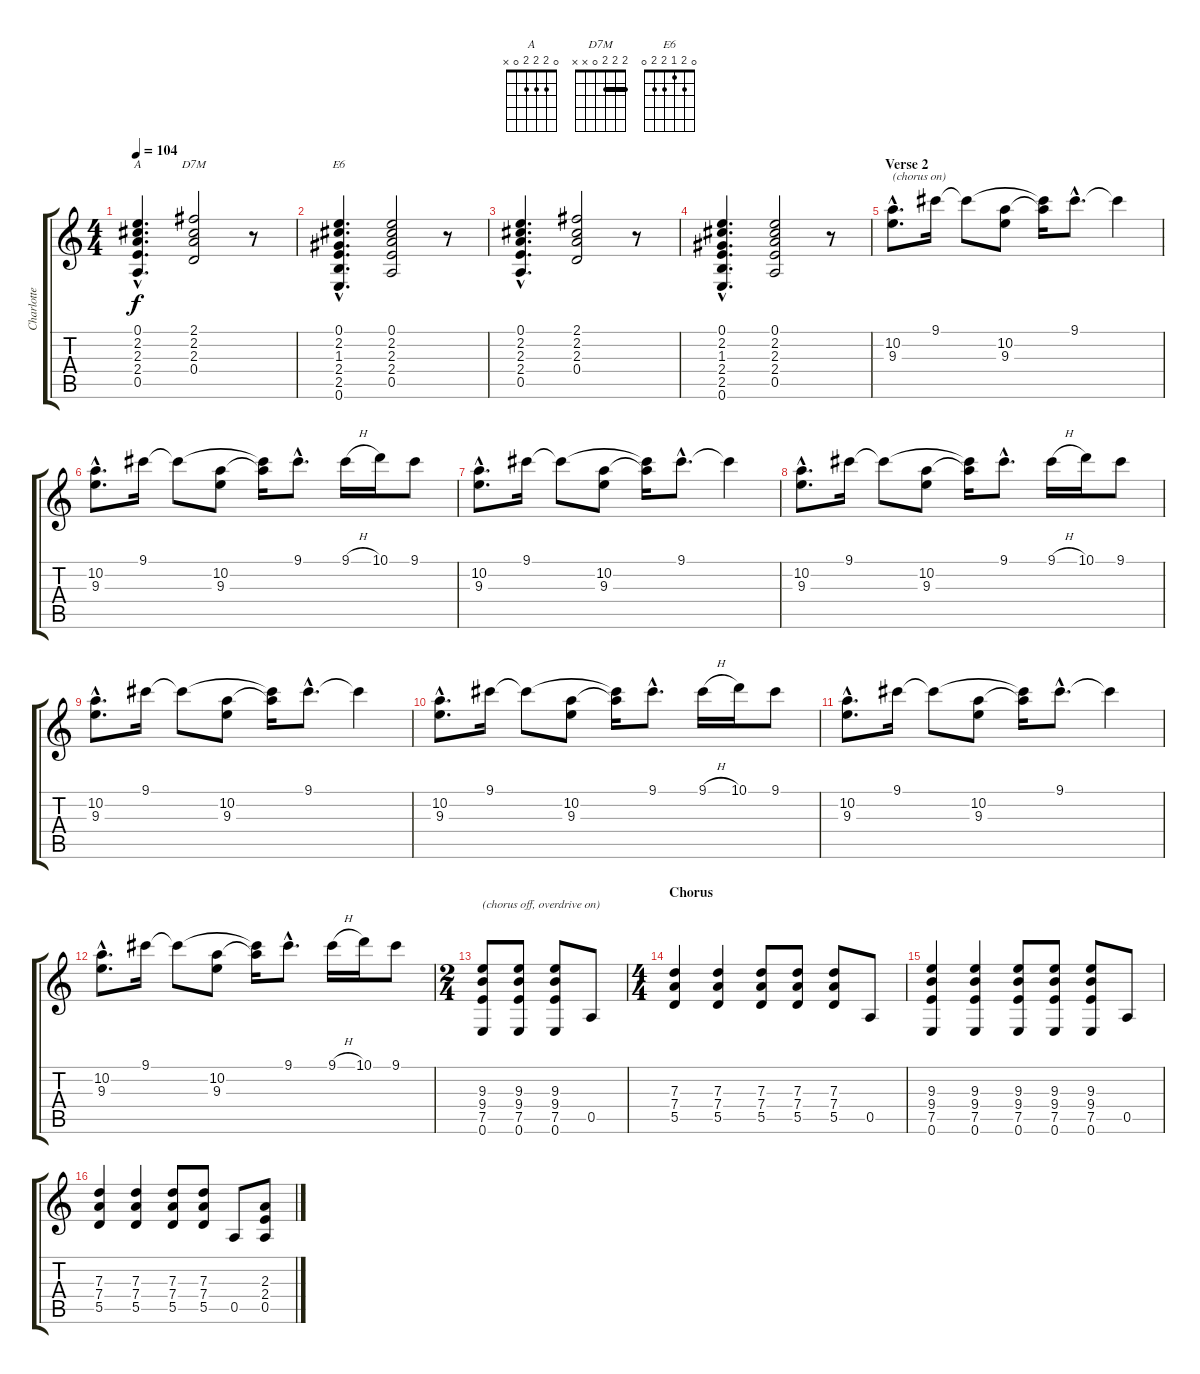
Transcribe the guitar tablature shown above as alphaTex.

\track ("Charlotte Hatherly" "Charlotte ") {instrument overdrivenguitar}
\staff {score tabs}
\tuning (E4 B3 G3 D3 A2 E2) {hide}
\chord ("A" 0 2 2 2 0 x)
\chord ("D7M" 2 2 2 0 x x) {barre 2}
\chord ("E6" 0 2 1 2 2 0)
\ts (4 4)
\tempo 104
\clef g2
\ks c
(0.1{hac} 2.2{hac} 2.3{hac} 2.4{hac} 0.5{hac}).4{d ch "A" dy f} (2.1 2.2 2.3 0.4).2{ch "D7M"} r.8 |
(0.1{hac} 2.2{hac} 1.3{hac} 2.4{hac} 2.5{hac} 0.6{hac}).4{d ch "E6"} (0.1 2.2 2.3 2.4 0.5).2 r.8 |
(0.1{hac} 2.2{hac} 2.3{hac} 2.4{hac} 0.5{hac}).4{d} (2.1 2.2 2.3 0.4).2 r.8 |
(0.1{hac} 2.2{hac} 1.3{hac} 2.4{hac} 2.5{hac} 0.6{hac}).4{d} (0.1 2.2 2.3 2.4 0.5).2 r.8 |
\section ("" "Verse 2")
(10.2{hac} 9.3{hac}).8{d txt "(chorus on)" volume 12 instrument electricguitarclean} 9.1.16 9.1{t}.8 (10.2 9.3).8 (9.1{t} 10.2{t}).16 9.1{hac}.8{d} 9.1{t}.4 |
(10.2{hac} 9.3{hac}).8{d} 9.1.16 9.1{t}.8 (10.2 9.3).8 (9.1{t} 10.2{t}).16 9.1{hac}.8{d} 9.1{h}.16 10.1.16 9.1.8 |
(10.2{hac} 9.3{hac}).8{d} 9.1.16 9.1{t}.8 (10.2 9.3).8 (9.1{t} 10.2{t}).16 9.1{hac}.8{d} 9.1{t}.4 |
(10.2{hac} 9.3{hac}).8{d} 9.1.16 9.1{t}.8 (10.2 9.3).8 (9.1{t} 10.2{t}).16 9.1{hac}.8{d} 9.1{h}.16 10.1.16 9.1.8 |
(10.2{hac} 9.3{hac}).8{d} 9.1.16 9.1{t}.8 (10.2 9.3).8 (9.1{t} 10.2{t}).16 9.1{hac}.8{d} 9.1{t}.4 |
(10.2{hac} 9.3{hac}).8{d} 9.1.16 9.1{t}.8 (10.2 9.3).8 (9.1{t} 10.2{t}).16 9.1{hac}.8{d} 9.1{h}.16 10.1.16 9.1.8 |
(10.2{hac} 9.3{hac}).8{d} 9.1.16 9.1{t}.8 (10.2 9.3).8 (9.1{t} 10.2{t}).16 9.1{hac}.8{d} 9.1{t}.4 |
(10.2{hac} 9.3{hac}).8{d} 9.1.16 9.1{t}.8 (10.2 9.3).8 (9.1{t} 10.2{t}).16 9.1{hac}.8{d} 9.1{h}.16 10.1.16 9.1.8 |
\ts (2 4)
(9.3 9.4 7.5 0.6).8{txt "(chorus off, overdrive on)" volume 11 instrument overdrivenguitar} (9.3 9.4 7.5 0.6).8 (9.3 9.4 7.5 0.6).8 0.5.8 |
\ts (4 4)
\section ("" "Chorus")
(7.3 7.4 5.5).4 (7.3 7.4 5.5).4 (7.3 7.4 5.5).8 (7.3 7.4 5.5).8 (7.3 7.4 5.5).8 0.5.8 |
(9.3 9.4 7.5 0.6).4 (9.3 9.4 7.5 0.6).4 (9.3 9.4 7.5 0.6).8 (9.3 9.4 7.5 0.6).8 (9.3 9.4 7.5 0.6).8 0.5.8 |
(7.3 7.4 5.5).4 (7.3 7.4 5.5).4 (7.3 7.4 5.5).8 (7.3 7.4 5.5).8 0.5.8 (2.3 2.4 0.5).8
